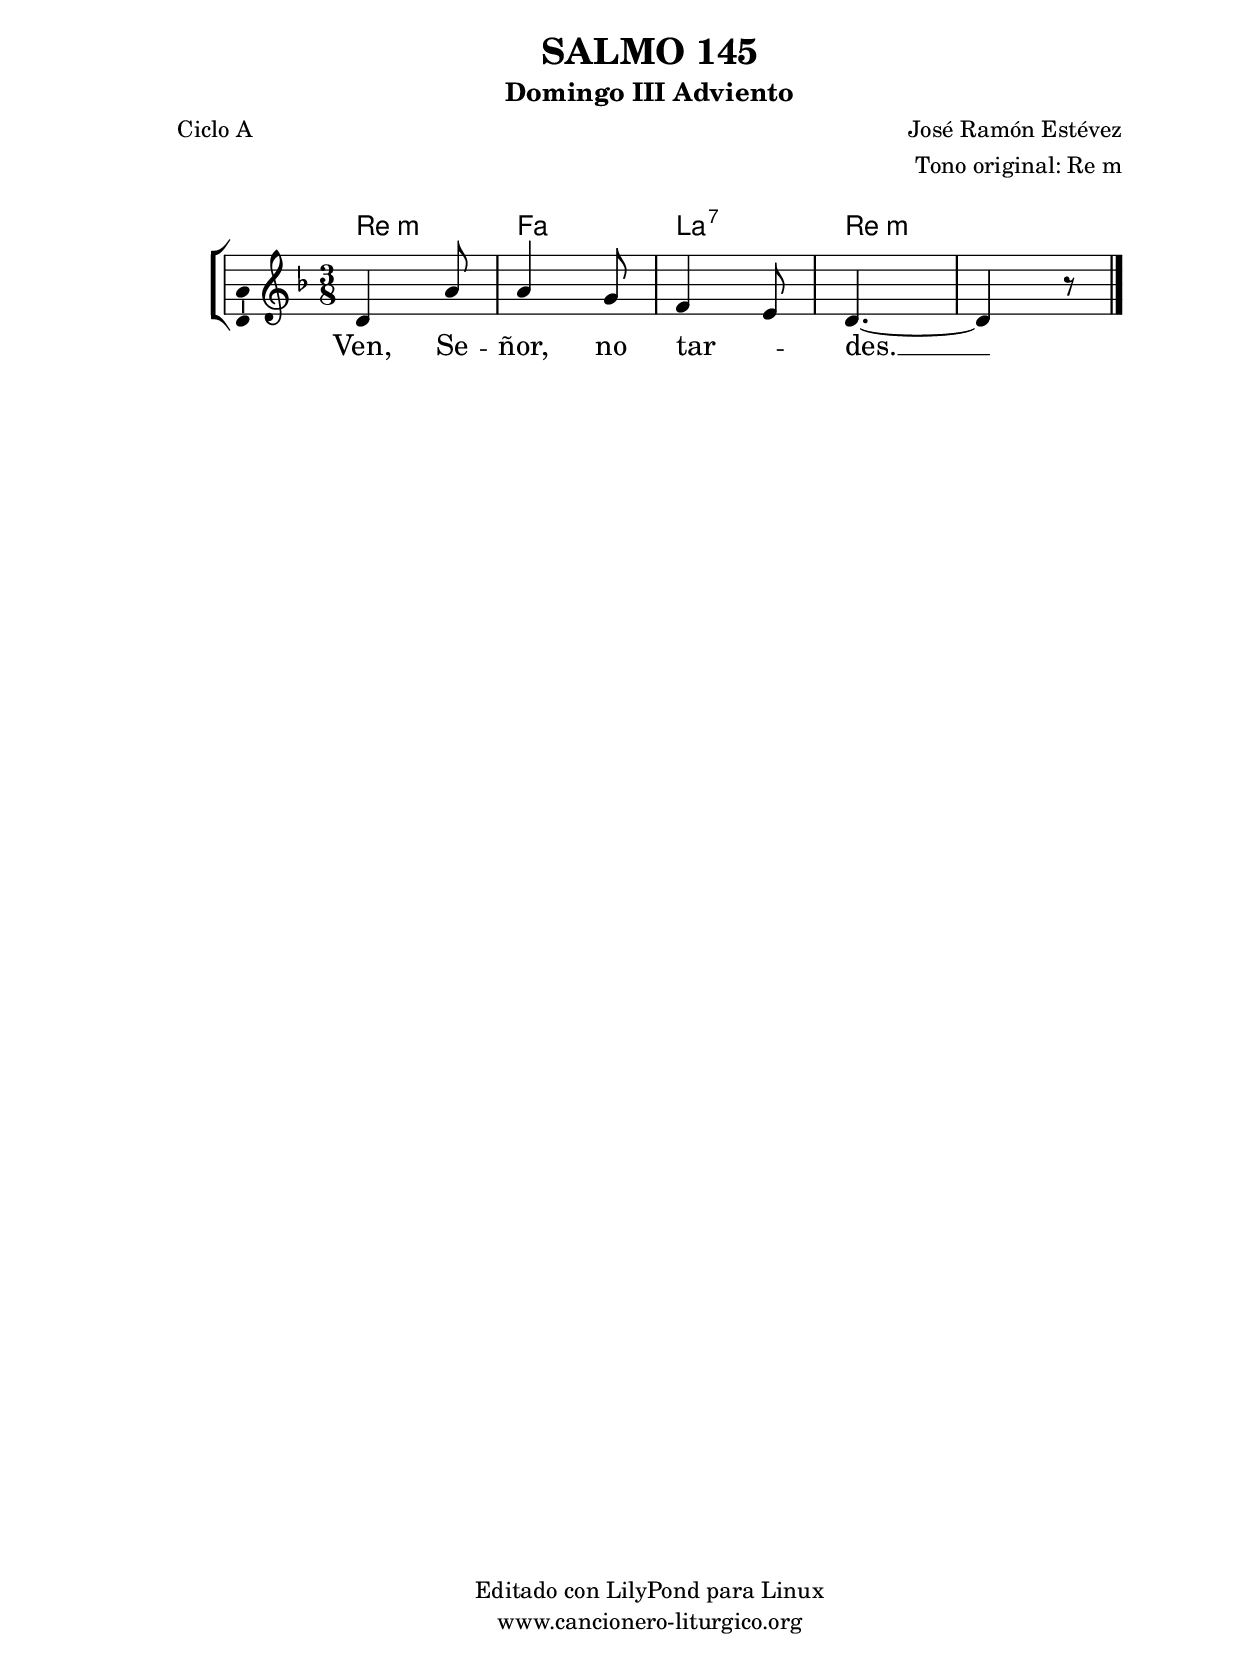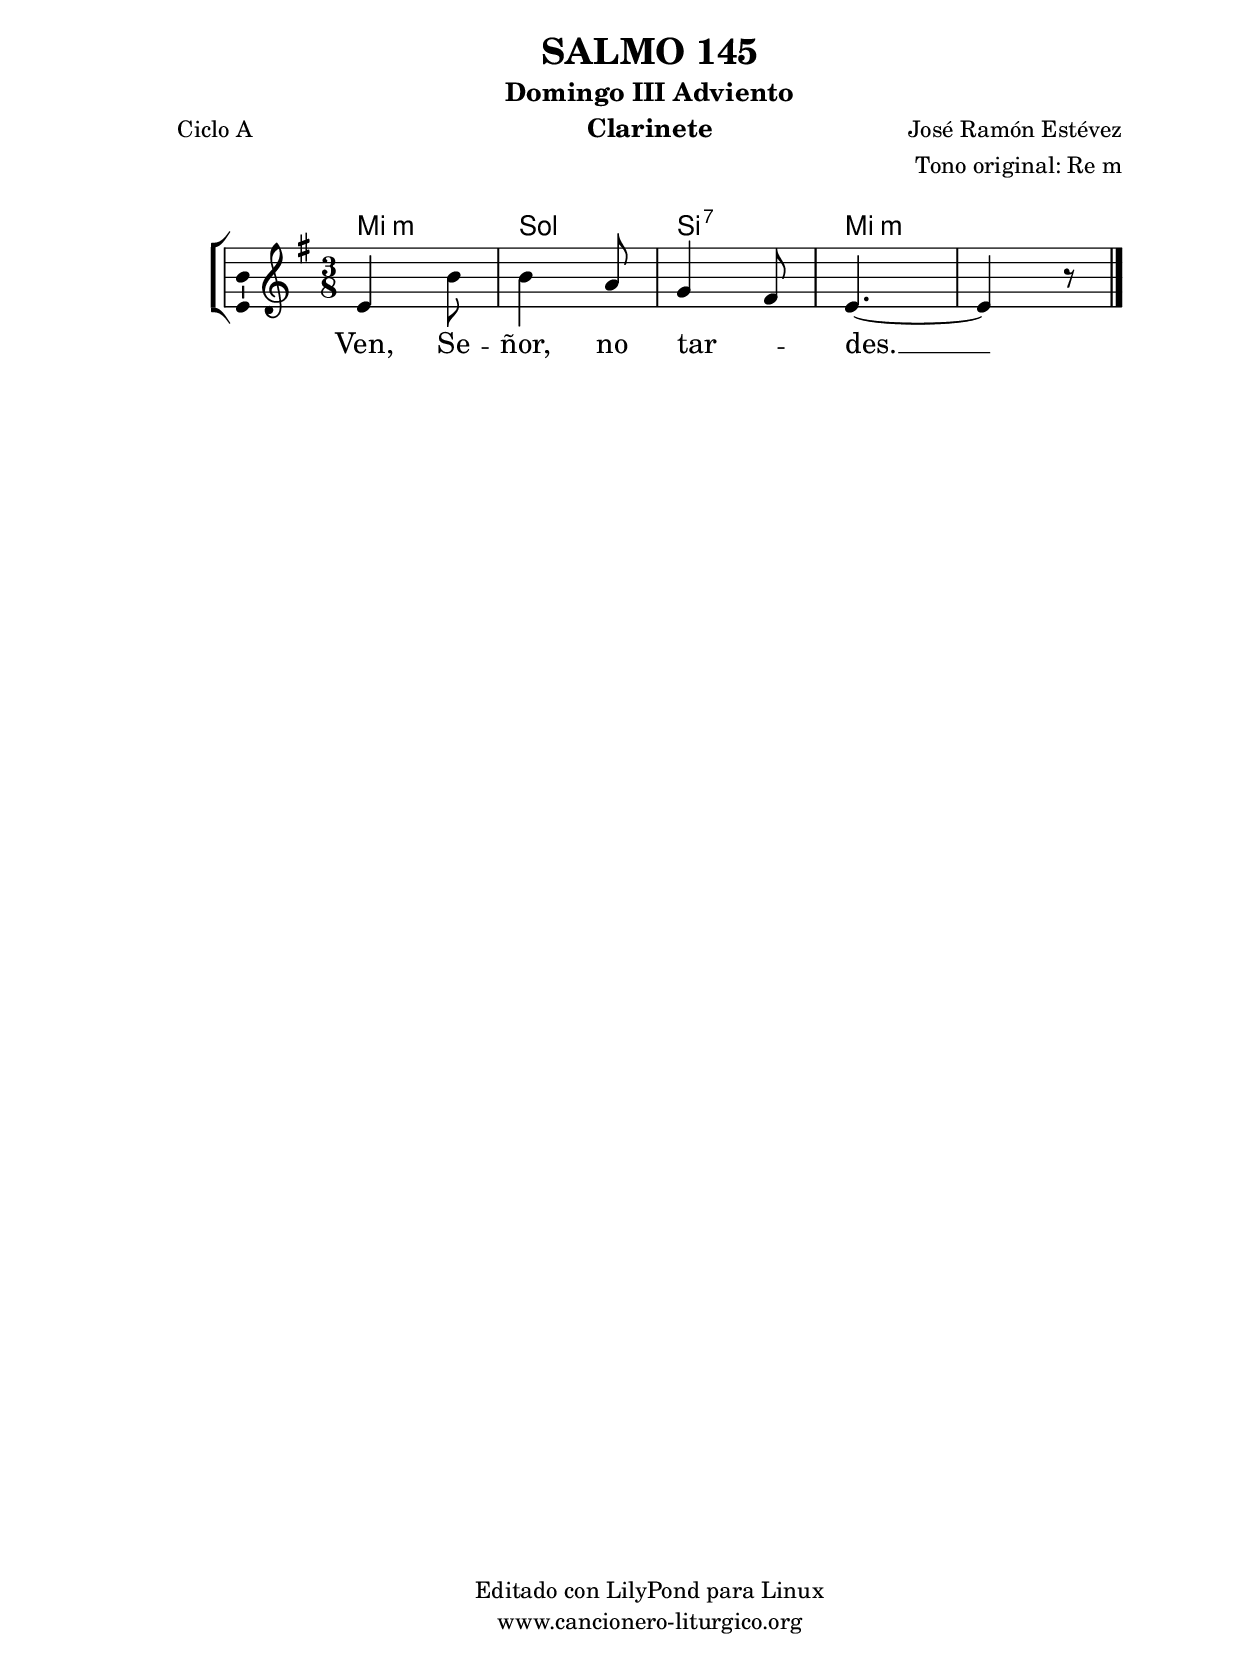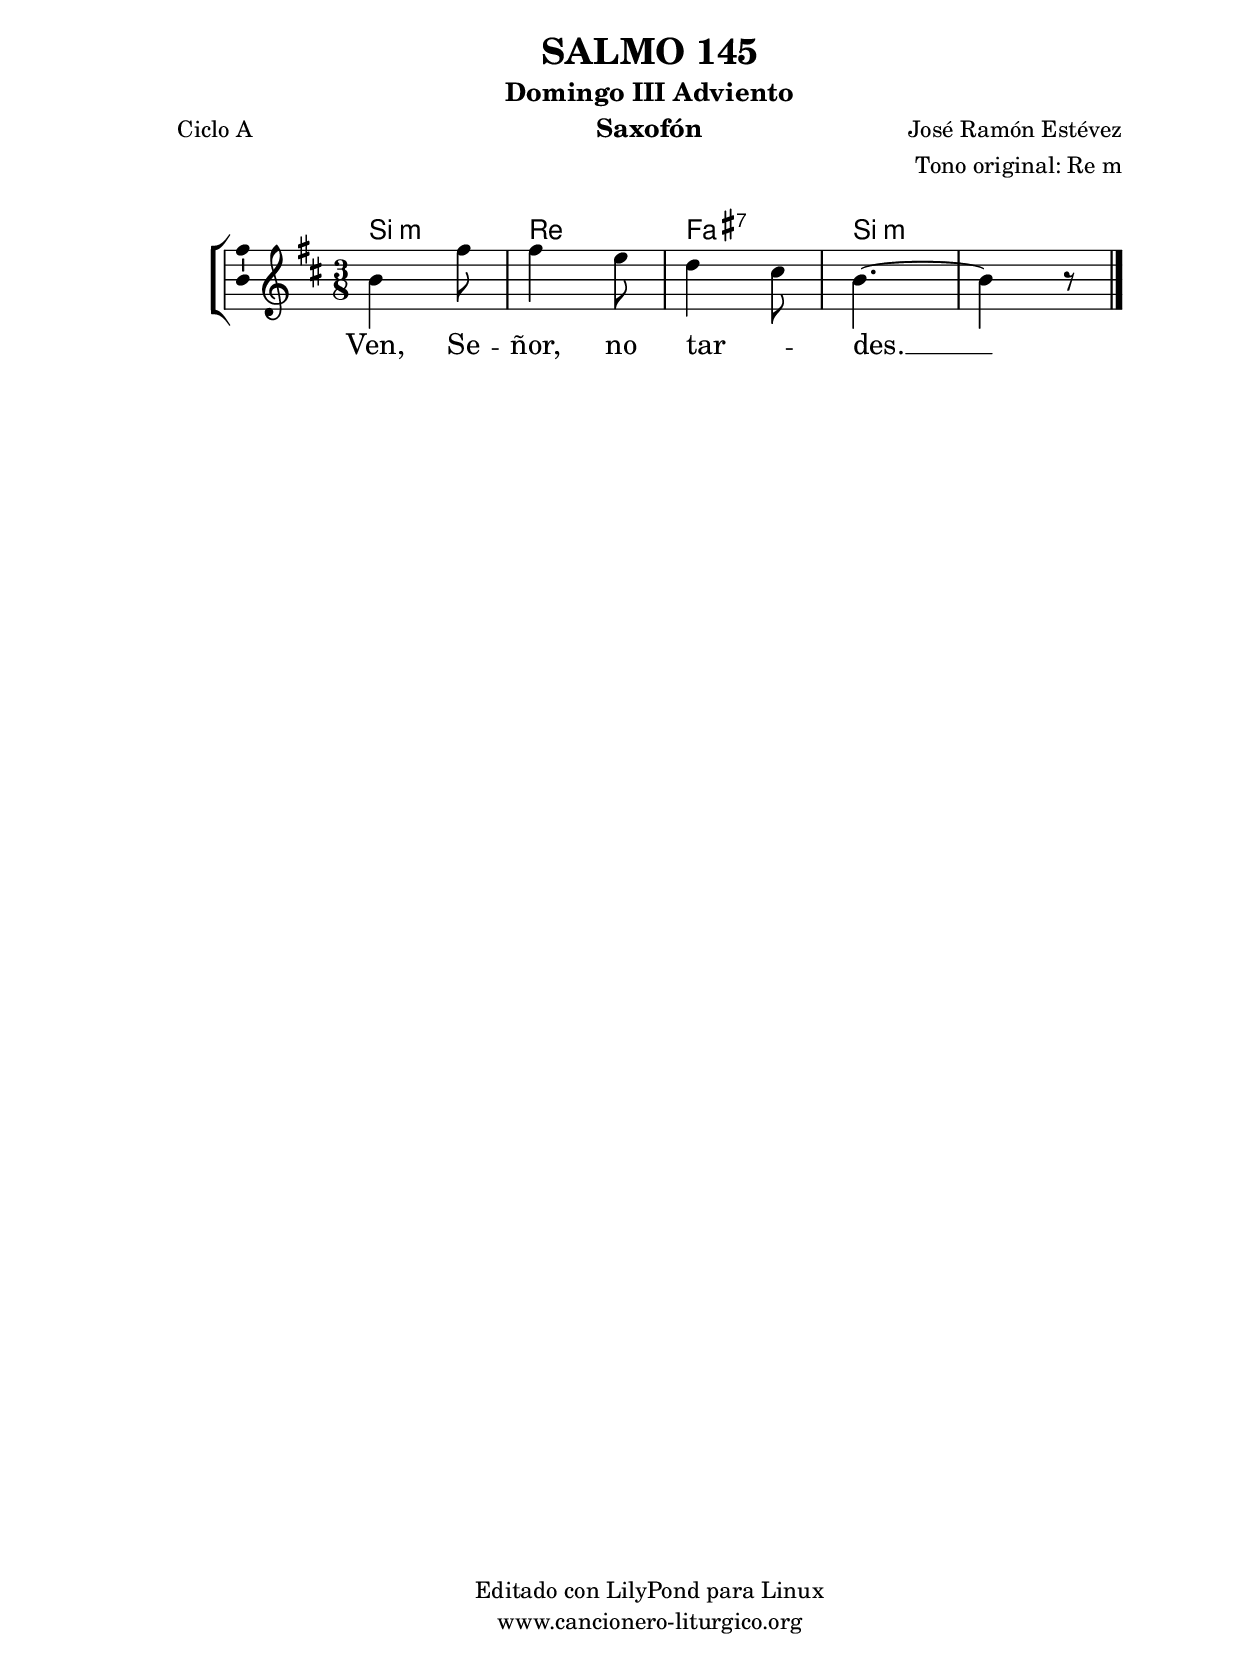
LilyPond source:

%
%para convertir .midi en .wav:
%timidity filename.midi -Ow -o finename.wav
%
%
%Para convertir de .wav a .mp3:
%lame -h -m j filename.wav
%
%
%para escuchar el midi:
%timidity nombrefichero.midi
%


%versión de lilypond para la que se ha escrito esta partitura:
\version "2.16.0"

	%Tamaño papel
	#(set-default-paper-size "a4")
	%Tamaño partitura
	#(set-global-staff-size 20)
	%No responde al pulsar sobre una nota
	#(ly:set-option 'point-and-click #f)

%parámetros del encabezamiento:
\header {
	title = "SALMO 145"
	subtitle = "Domingo III Adviento"
	composer = "José Ramón Estévez"
	poet = "Ciclo A"
	meter = ""
	arranger = "Tono original: Re m"
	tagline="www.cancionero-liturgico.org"
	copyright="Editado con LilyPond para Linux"
	tiempo = "Adviento"
	usos = "Salmo"
	letra = "Ven, Señor, no tardes."
	}

%parámetros asociados al papel:
\paper  {
	oddHeaderMarkup = \markup {\fill-line { \on-the-fly #not-first-page \fromproperty #'header:title \on-the-fly #not-first-page \fromproperty #'header:composer }}
	evenHeaderMarkup = \markup {\fill-line { \fromproperty #'header:composer \fromproperty #'header:title }}
	#(set-paper-size "a4")
	print-page-number = ##f
	first-page-number = 1
	print-first-page-number = ##f
%	head-separation = 3.0 \cm
	top-margin = 2.0 \cm
	bottom-margin = 0.5\cm
%%%	bottom-margin = -1.0\cm
	left-margin = 3.0 \cm
	line-width = 16.0 \cm 
	indent = 8\mm
	interscoreline = 2.\mm
	between-system-space = 15\mm
%	para que las partituras no llenen la hoja:
	ragged-bottom = ##t
%	idem para la última hoja:
	ragged-last-bottom = ##f
%	para que las partituras llenen el ancho del papel:
	ragged-last = ##f
	after-title-space = 2.5 \cm
%page-count=1
%system-count=8

	%Flexible Vertical Spacing
%	markup-markup-spacing =
%	#'((basic-distance . 15) (minimum-distance . 15) (padding . 3))
	markup-system-spacing =
	#'((basic-distance . 15) (minimum-distance . 15) (padding . 3))
	system-system-spacing =
	#'((basic-distance . 15) (minimum-distance . 15) (padding . 3))
	score-system-spacing =
	#'((basic-distance . 15) (minimum-distance . 15) (padding . 5))
%	top-system-spacing = % header
%	#'((basic-distance . 8) (minimum-distance . 0) (padding . 3))
%	top-markup-spacing =
%	#'((basic-distance . 20) (minimum-distance . 20) (padding . 3))
	last-bottom-spacing = % footer
	#'((basic-distance . 5) (minimum-distance . 5) (padding . 3))
%	score-markup-spacing =
%	#'((basic-distance . 16) (minimum-distance . 13) (padding . 3))

	}


%parámetros que afectan a toda la partitura:
global =  {
	%clave de sol (G):
	\clef G
	%armadura:
%	\transpose g f
	\key d \minor
	\tempo 4=80
	\set Score.tempoHideNote = ##t
	}


acordes = {
	\italianChords
	\chordmode {
%	\transpose g f
{

d4.:m f a:7 d:m

	}
	}
}

melodia = 
%	\transpose g f
{
	\relative c'{

\time 3/8
d4 a'8
a4 g8
f4 e8
d4.~
d4 r8

	\bar "|."
	}
	}


texto = \lyricmode {
Ven, Se -- ñor, no tar -- _ des. __
	}


acordesStaff = \context ChordNames = acordesStaff <<
	\set chordChanges = ##t
	\acordes
	>>


vozStaff = \context Voice = vozStaff
\with {\consists "Ambitus_engraver"}
<<
%	\set Staff.instrumentName = ""
%	\set Staff.shortInstrumentName = ""
%	\set Staff.midiInstrument = #"clarinet"
%	\set Staff.midiInstrument = #"cello"
%	\set Staff.midiInstrument = #"flute"
	\set Staff.midiInstrument = #"electric guitar (jazz)"
%	\set Staff.midiInstrument = #"english horn"
%	\set Staff.midiInstrument = #"violin"
%	\set Staff.midiInstrument = #"glockenspiel"
	\set Staff.midiMinimumVolume = #0.7
	\set Staff.midiMaximumVolume = #0.9
	\global
	\melodia
	>>


textoStaff = \context Lyrics = textoStaff <<
	\lyricsto vozStaff \texto
	>>

\book {
	\score {
		\context ChoirStaff {
			\override StaffGroup.SystemStartBracket #'collapse-height = #1
			\override Score.SystemStartBar #'collapse-height = #1
			<<
			\acordesStaff
			\vozStaff
			\textoStaff
			>>
			}
		\layout {
	    		\context {
				\Lyrics
				\override LyricText #'font-size = #2
				}
	   		 \context {
				\Score
				%fontSize = #3
				\override StaffSymbol #'staff-space = #(magstep +3)
				%\override Beam #'thickness = #0.55
				%\override SpacingSpanner #'spacing-increment = #1.0
				%\override Slur #'height-limit = #1.5
				}
			}
		}
	\score {
		\unfoldRepeats
		\context ChoirStaff {
			<<
			\acordesStaff
			\vozStaff
			>>
			}
		\midi {
	  		\context {
	  			\Score
				tempoWholesPerMinute = #(ly:make-moment 70 4)
				}
			}
		}
	}

%Partitura para clarinete
#(define output-suffix "C")
\book {
	\header{
		instrument = "Clarinete"
		}
	\score {
		\context ChoirStaff {
			\override StaffGroup.SystemStartBracket #'collapse-height = #1
			\override Score.SystemStartBar #'collapse-height = #1
\transpose c d
			<<
			\acordesStaff
			\vozStaff
			\textoStaff
			>>
			}
		\layout {
	    		\context {
				\Lyrics
				\override LyricText #'font-size = #2
				}
	   		 \context {
				\Score
				%fontSize = #3
				\override StaffSymbol #'staff-space = #(magstep +3)
				%\override Beam #'thickness = #0.55
				%\override SpacingSpanner #'spacing-increment = #1.0
				%\override Slur #'height-limit = #1.5
				}
			}
		}
	}

%Partitura para saxofón
#(define output-suffix "S")
\book {
	\header{
		instrument = "Saxofón"
		}
	\score {
		\context ChoirStaff {
			\override StaffGroup.SystemStartBracket #'collapse-height = #1
			\override Score.SystemStartBar #'collapse-height = #1
\transpose c a
			<<
			\acordesStaff
			\vozStaff
			\textoStaff
			>>
			}
		\layout {
	    		\context {
				\Lyrics
				\override LyricText #'font-size = #2
				}
	   		 \context {
				\Score
				%fontSize = #3
				\override StaffSymbol #'staff-space = #(magstep +3)
				%\override Beam #'thickness = #0.55
				%\override SpacingSpanner #'spacing-increment = #1.0
				%\override Slur #'height-limit = #1.5
				}
			}
		}
	}

